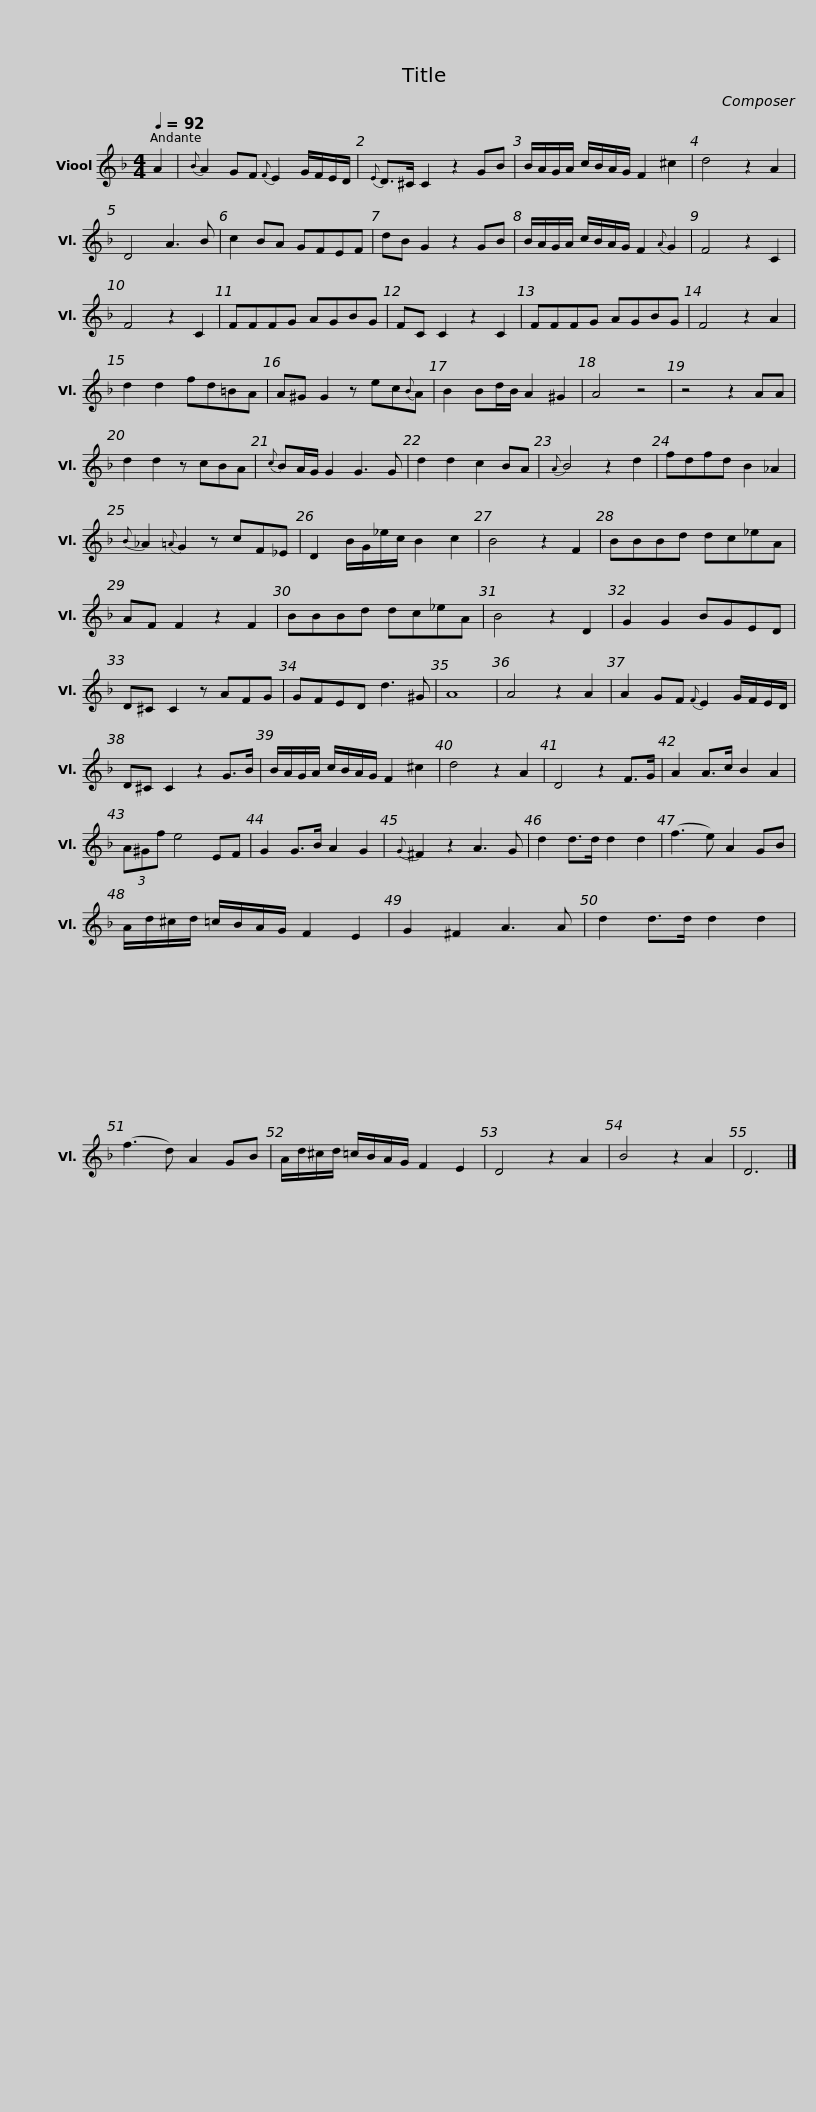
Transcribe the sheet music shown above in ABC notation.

X:1
L:1/8
Q:1/4=92
M:4/4
I:linebreak $
K:F
U:s=!stemless!
V:1 treble
V:1
 A2 |{B} A2 GF{F} E2 G/F/E/D/ |{E} D>^C C2 z2 GB | B/A/G/A/ c/B/A/G/ F2 ^c2 | d4 z2 A2 |$ %5
 D4 A3 B | c2 BA GFEF | dB G2 z2 GB | B/A/G/A/ c/B/A/G/ F2{A} G2 | F4 z2 C2 |$ %10
 F4 z2 C2 | FFFG AGBG | FC C2 z2 C2 | FFFG AGBG | F4 z2 A2 |$ %15
 d2 d2 fd=BA | A^G G2 z ec{B}A | B2 Bd/B/ A2 ^G2 | A4 z4 | z4 z2 AA |$ %20
 d2 d2 z cBA |{c} BA/G/ G2 G3 G | d2 d2 c2 BA |{A} B4 z2 d2 |$ fdfd B2 _A2 | %25
{B} _A2{=A} G2 z cF_E | D2 B/G/_e/c/ B2 c2 | B4 z2 F2 | BBBd dc_eA |$ AF F2 z2 F2 | %30
 BBBd dc_eA | B4 z2 D2 | G2 G2 BGED | D^C C2 z AFG |$ GFED d3 ^G | %35
 sA8 | A4 z2 A2 | A2 GF{F} E2 G/F/E/D/ |$ D^C C2 z2 G>B | B/A/G/A/ c/B/A/G/ F2 ^c2 | %40
 d4 z2 A2 | D4 z2 F>G | A2 A>c B2 A2 |$ (3A^Gf e4 EF | G2 G>B A2 G2 | %45
{G} ^F2 z2 A3 G | d2 d>d d2 d2 | (f3 e) A2 GB |$ A/d/^c/d/ =c/B/A/G/ F2 E2 | G2 ^F2 A3 A | %50
 d2 d>d d2 d2 | (f3 d) A2 GB | A/d/^c/d/ =c/B/A/G/ F2 E2 | D4 z2 A2 | B4 z2 A2 | %55
 D6 |] %56
